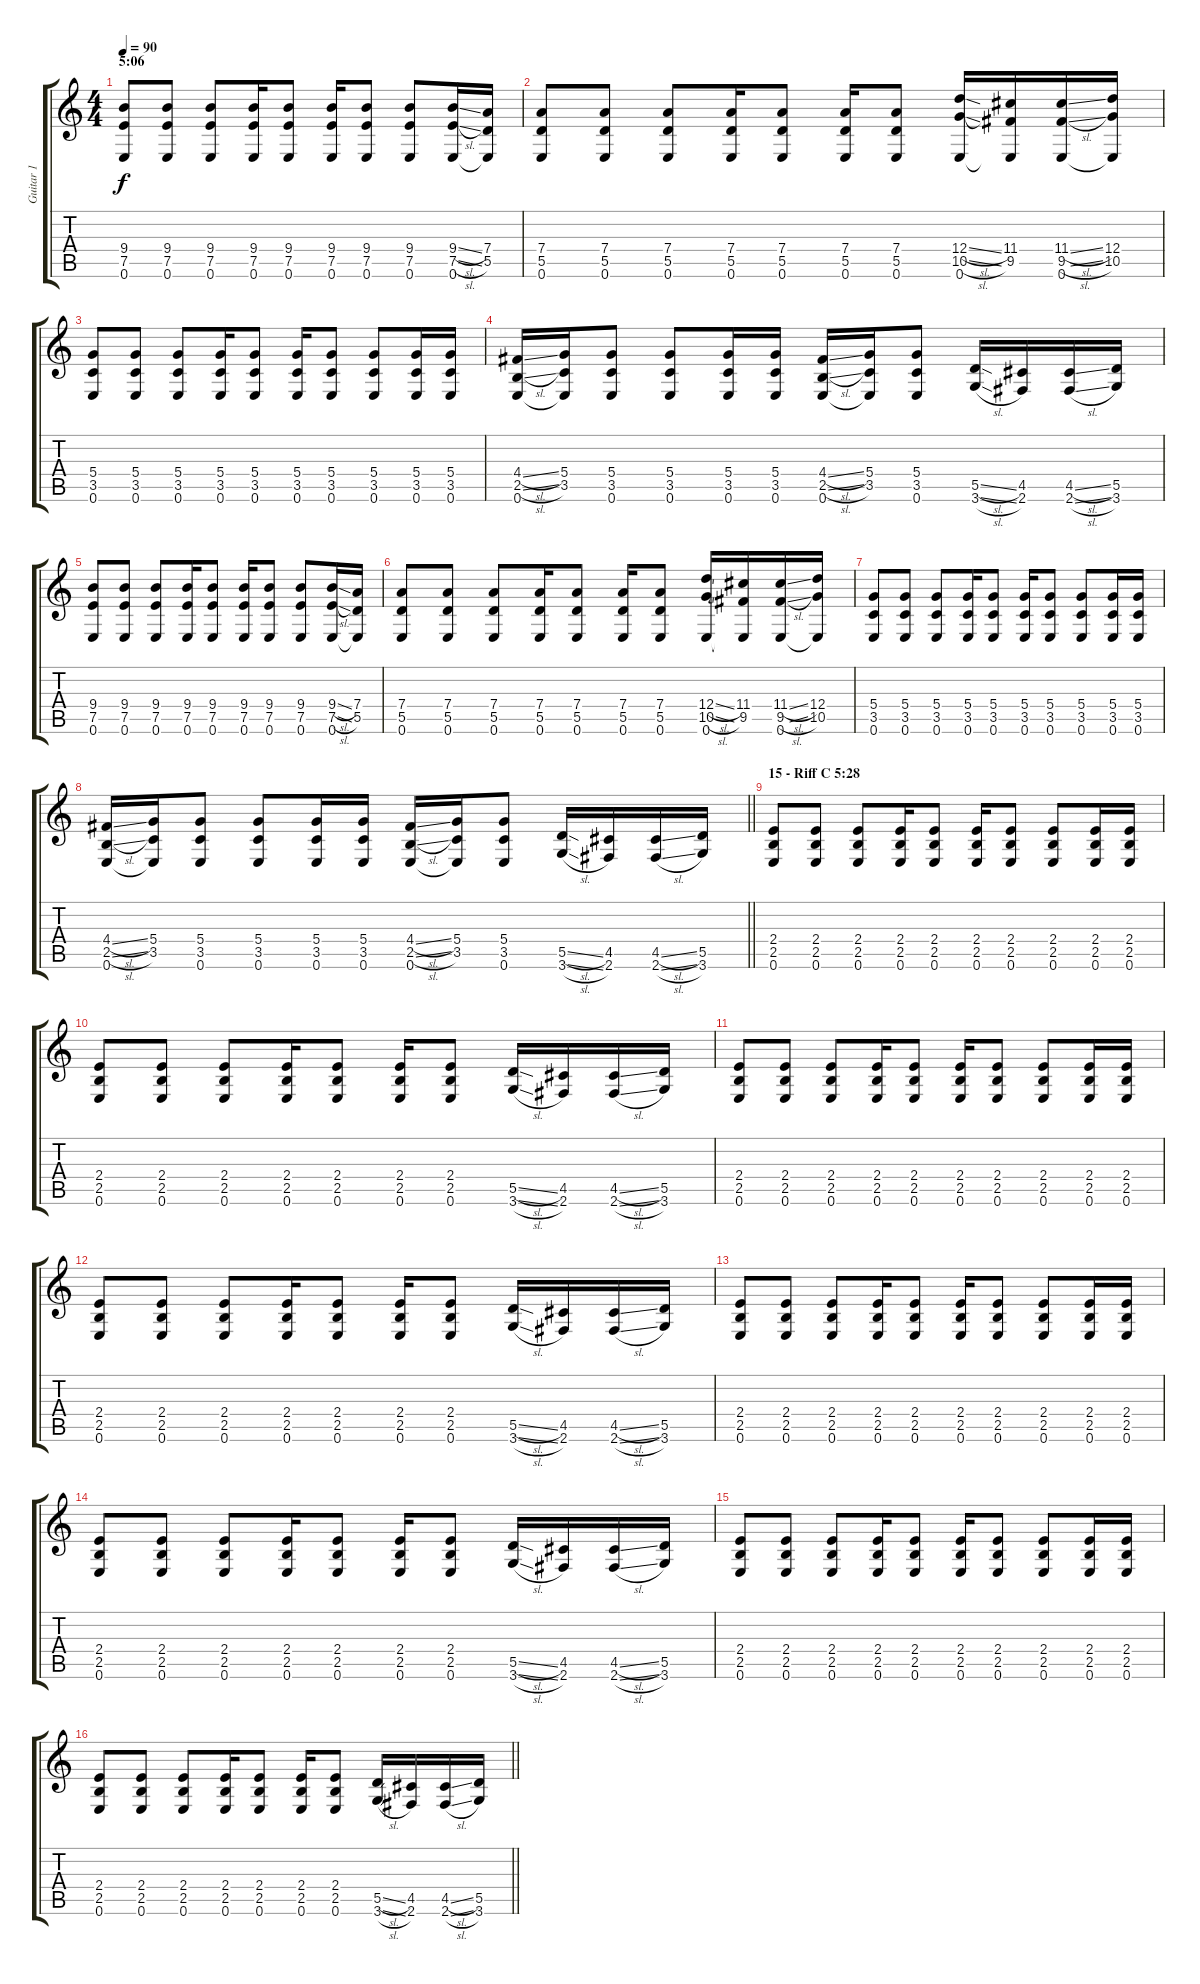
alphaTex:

\track ("Guitar 1" "Guitar 1") {instrument distortionguitar}
\staff {score tabs}
\tuning (E4 B3 G3 D3 A2 E2) {hide}
\ts (4 4)
\section ("" "5:06")
\tempo 90
\clef g2
\ks c
(9.4 7.5 0.6).8{dy f} (9.4 7.5 0.6).8 (9.4 7.5 0.6).8 (9.4 7.5 0.6).16 (9.4 7.5 0.6).8 (9.4 7.5 0.6).16 (9.4 7.5 0.6).8 (9.4 7.5 0.6).8 (9.4{sl} 7.5{sl} 0.6).16 (7.4 5.5 0.6{t}).16 |
(7.4 5.5 0.6).8 (7.4 5.5 0.6).8 (7.4 5.5 0.6).8 (7.4 5.5 0.6).16 (7.4 5.5 0.6).8 (7.4 5.5 0.6).16 (7.4 5.5 0.6).8 (12.4{sl} 10.5{sl} 0.6).16 (11.4 9.5 0.6{t}).16 (11.4{sl} 9.5{sl} 0.6).16 (12.4 10.5 0.6{t}).16 |
(5.4 3.5 0.6).8 (5.4 3.5 0.6).8 (5.4 3.5 0.6).8 (5.4 3.5 0.6).16 (5.4 3.5 0.6).8 (5.4 3.5 0.6).16 (5.4 3.5 0.6).8 (5.4 3.5 0.6).8 (5.4 3.5 0.6).16 (5.4 3.5 0.6).16 |
(4.4{sl} 2.5{sl} 0.6).16 (5.4 3.5 0.6{t}).16 (5.4 3.5 0.6).8 (5.4 3.5 0.6).8 (5.4 3.5 0.6).16 (5.4 3.5 0.6).16 (4.4{sl} 2.5{sl} 0.6).16 (5.4 3.5 0.6{t}).16 (5.4 3.5 0.6).8 (5.5{sl} 3.6{sl}).16 (4.5 2.6).16 (4.5{sl} 2.6{sl}).16 (5.5 3.6).16 |
(9.4 7.5 0.6).8 (9.4 7.5 0.6).8 (9.4 7.5 0.6).8 (9.4 7.5 0.6).16 (9.4 7.5 0.6).8 (9.4 7.5 0.6).16 (9.4 7.5 0.6).8 (9.4 7.5 0.6).8 (9.4{sl} 7.5{sl} 0.6).16 (7.4 5.5 0.6{t}).16 |
(7.4 5.5 0.6).8 (7.4 5.5 0.6).8 (7.4 5.5 0.6).8 (7.4 5.5 0.6).16 (7.4 5.5 0.6).8 (7.4 5.5 0.6).16 (7.4 5.5 0.6).8 (12.4{sl} 10.5{sl} 0.6).16 (11.4 9.5 0.6{t}).16 (11.4{sl} 9.5{sl} 0.6).16 (12.4 10.5 0.6{t}).16 |
(5.4 3.5 0.6).8 (5.4 3.5 0.6).8 (5.4 3.5 0.6).8 (5.4 3.5 0.6).16 (5.4 3.5 0.6).8 (5.4 3.5 0.6).16 (5.4 3.5 0.6).8 (5.4 3.5 0.6).8 (5.4 3.5 0.6).16 (5.4 3.5 0.6).16 |
\barLineRight lightlight
(4.4{sl} 2.5{sl} 0.6).16 (5.4 3.5 0.6{t}).16 (5.4 3.5 0.6).8 (5.4 3.5 0.6).8 (5.4 3.5 0.6).16 (5.4 3.5 0.6).16 (4.4{sl} 2.5{sl} 0.6).16 (5.4 3.5 0.6{t}).16 (5.4 3.5 0.6).8 (5.5{sl} 3.6{sl}).16 (4.5 2.6).16 (4.5{sl} 2.6{sl}).16 (5.5 3.6).16 |
\section ("" "15 - Riff C 5:28")
(2.4 2.5 0.6).8 (2.4 2.5 0.6).8 (2.4 2.5 0.6).8 (2.4 2.5 0.6).16 (2.4 2.5 0.6).8 (2.4 2.5 0.6).16 (2.4 2.5 0.6).8 (2.4 2.5 0.6).8 (2.4 2.5 0.6).16 (2.4 2.5 0.6).16 |
(2.4 2.5 0.6).8 (2.4 2.5 0.6).8 (2.4 2.5 0.6).8 (2.4 2.5 0.6).16 (2.4 2.5 0.6).8 (2.4 2.5 0.6).16 (2.4 2.5 0.6).8 (5.5{sl} 3.6{sl}).16 (4.5 2.6).16 (4.5{sl} 2.6{sl}).16 (5.5 3.6).16 |
(2.4 2.5 0.6).8 (2.4 2.5 0.6).8 (2.4 2.5 0.6).8 (2.4 2.5 0.6).16 (2.4 2.5 0.6).8 (2.4 2.5 0.6).16 (2.4 2.5 0.6).8 (2.4 2.5 0.6).8 (2.4 2.5 0.6).16 (2.4 2.5 0.6).16 |
(2.4 2.5 0.6).8 (2.4 2.5 0.6).8 (2.4 2.5 0.6).8 (2.4 2.5 0.6).16 (2.4 2.5 0.6).8 (2.4 2.5 0.6).16 (2.4 2.5 0.6).8 (5.5{sl} 3.6{sl}).16 (4.5 2.6).16 (4.5{sl} 2.6{sl}).16 (5.5 3.6).16 |
(2.4 2.5 0.6).8 (2.4 2.5 0.6).8 (2.4 2.5 0.6).8 (2.4 2.5 0.6).16 (2.4 2.5 0.6).8 (2.4 2.5 0.6).16 (2.4 2.5 0.6).8 (2.4 2.5 0.6).8 (2.4 2.5 0.6).16 (2.4 2.5 0.6).16 |
(2.4 2.5 0.6).8 (2.4 2.5 0.6).8 (2.4 2.5 0.6).8 (2.4 2.5 0.6).16 (2.4 2.5 0.6).8 (2.4 2.5 0.6).16 (2.4 2.5 0.6).8 (5.5{sl} 3.6{sl}).16 (4.5 2.6).16 (4.5{sl} 2.6{sl}).16 (5.5 3.6).16 |
(2.4 2.5 0.6).8 (2.4 2.5 0.6).8 (2.4 2.5 0.6).8 (2.4 2.5 0.6).16 (2.4 2.5 0.6).8 (2.4 2.5 0.6).16 (2.4 2.5 0.6).8 (2.4 2.5 0.6).8 (2.4 2.5 0.6).16 (2.4 2.5 0.6).16 |
\barLineRight lightlight
(2.4 2.5 0.6).8 (2.4 2.5 0.6).8 (2.4 2.5 0.6).8 (2.4 2.5 0.6).16 (2.4 2.5 0.6).8 (2.4 2.5 0.6).16 (2.4 2.5 0.6).8 (5.5{sl} 3.6{sl}).16 (4.5 2.6).16 (4.5{sl} 2.6{sl}).16 (5.5 3.6).16
